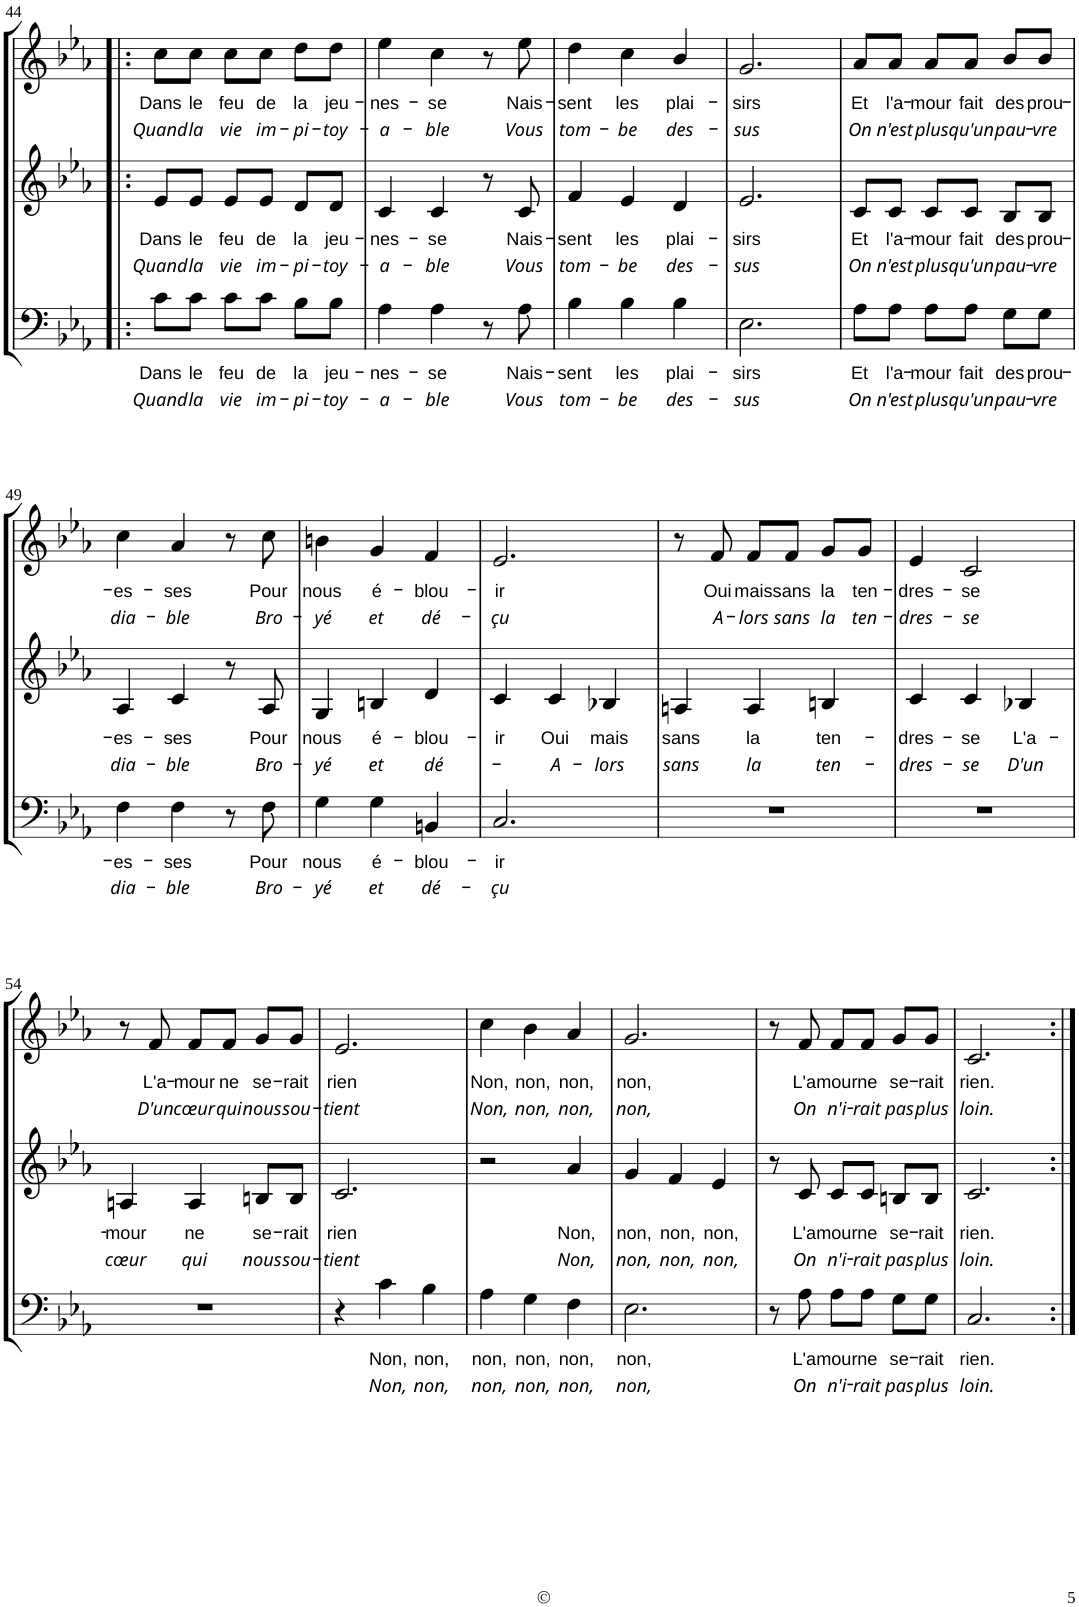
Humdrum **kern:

**kern	**text	**text	**kern	**text	**text	**kern	**text	**text
*part3	*part3	*part3	*part2	*part2	*part2	*part1	*part1	*part1
*staff3	*staff3	*staff3	*staff2	*staff2	*staff2	*staff1	*staff1	*staff1
*I"B.	*	*	*I"A.	*	*	*I"S.	*	*
!!LO:PB:g=z
*clefF4	*	*	*clefG2	*	*	*clefG2	*	*
*Trd12c21	*	*	*	*	*	*	*	*
*k[b-e-a-]	*	*	*k[b-e-a-]	*	*	*k[b-e-a-]	*	*
*c:	*	*	*c:	*	*	*c:	*	*
*M3/4	*	*	*M3/4	*	*	*M3/4	*	*
=44!|:	=44!|:	=44!|:	=44!|:	=44!|:	=44!|:	=44!|:	=44!|:	=44!|:
!	!LO:LY:b	!LO:LY:b	!	!LO:LY:b	!LO:LY:b	!	!LO:LY:b	!LO:LY:b
8c\L	Dans	Quand	8e-/L	Dans	Quand	8cc\L	Dans	Quand
!	!LO:LY:b	!LO:LY:b	!	!LO:LY:b	!LO:LY:b	!	!LO:LY:b	!LO:LY:b
8c\J	le	la	8e-/J	le	la	8cc\J	le	la
!	!LO:LY:b	!LO:LY:b	!	!LO:LY:b	!LO:LY:b	!	!LO:LY:b	!LO:LY:b
8c\L	feu	vie	8e-/L	feu	vie	8cc\L	feu	vie
!	!LO:LY:b	!LO:LY:b	!	!LO:LY:b	!LO:LY:b	!	!LO:LY:b	!LO:LY:b
8c\J	de	im-	8e-/J	de	im-	8cc\J	de	im-
!	!LO:LY:b	!LO:LY:b	!	!LO:LY:b	!LO:LY:b	!	!LO:LY:b	!LO:LY:b
8B-\L	la	-pi-	8d/L	la	-pi-	8dd\L	la	-pi-
!	!LO:LY:b	!LO:LY:b	!	!LO:LY:b	!LO:LY:b	!	!LO:LY:b	!LO:LY:b
8B-\J	jeu-	-toy-	8d/J	jeu-	-toy-	8dd\J	jeu-	-toy-
=45	=45	=45	=45	=45	=45	=45	=45	=45
!	!LO:LY:b	!LO:LY:b	!	!LO:LY:b	!LO:LY:b	!	!LO:LY:b	!LO:LY:b
4A-\	-nes-	-a-	4c/	-nes-	-a-	4ee-\	-nes-	-a-
!	!LO:LY:b	!LO:LY:b	!	!LO:LY:b	!LO:LY:b	!	!LO:LY:b	!LO:LY:b
4A-\	-se	-ble	4c/	-se	-ble	4cc\	-se	-ble
8r	.	.	8r	.	.	8r	.	.
!	!LO:LY:b	!LO:LY:b	!	!LO:LY:b	!LO:LY:b	!	!LO:LY:b	!LO:LY:b
8A-\	Nais-	Vous	8c/	Nais-	Vous	8ee-\	Nais-	Vous
=46	=46	=46	=46	=46	=46	=46	=46	=46
!	!LO:LY:b	!LO:LY:b	!	!LO:LY:b	!LO:LY:b	!	!LO:LY:b	!LO:LY:b
4B-\	-sent	tom-	4f/	-sent	tom-	4dd\	-sent	tom-
!	!LO:LY:b	!LO:LY:b	!	!LO:LY:b	!LO:LY:b	!	!LO:LY:b	!LO:LY:b
4B-\	les	-be	4e-/	les	-be	4cc\	les	-be
!	!LO:LY:b	!LO:LY:b	!	!LO:LY:b	!LO:LY:b	!	!LO:LY:b	!LO:LY:b
4B-\	plai-	des-	4d/	plai-	des-	4b-/	plai-	des-
=47	=47	=47	=47	=47	=47	=47	=47	=47
!	!LO:LY:b	!LO:LY:b	!	!LO:LY:b	!LO:LY:b	!	!LO:LY:b	!LO:LY:b
2.E-\	-sirs	-sus	2.e-/	-sirs	-sus	2.g/	-sirs	-sus
=48	=48	=48	=48	=48	=48	=48	=48	=48
!	!LO:LY:b	!LO:LY:b	!	!LO:LY:b	!LO:LY:b	!	!LO:LY:b	!LO:LY:b
8A-\L	Et	On	8c/L	Et	On	8a-/L	Et	On
!	!LO:LY:b	!LO:LY:b	!	!LO:LY:b	!LO:LY:b	!	!LO:LY:b	!LO:LY:b
8A-\J	l'a-	n'est	8c/J	l'a-	n'est	8a-/J	l'a-	n'est
!	!LO:LY:b	!LO:LY:b	!	!LO:LY:b	!LO:LY:b	!	!LO:LY:b	!LO:LY:b
8A-\L	-mour	plus	8c/L	-mour	plus	8a-/L	-mour	plus
!	!LO:LY:b	!LO:LY:b	!	!LO:LY:b	!LO:LY:b	!	!LO:LY:b	!LO:LY:b
8A-\J	fait	qu'un	8c/J	fait	qu'un	8a-/J	fait	qu'un
!	!LO:LY:b	!LO:LY:b	!	!LO:LY:b	!LO:LY:b	!	!LO:LY:b	!LO:LY:b
8G\L	des	pau-	8B-/L	des	pau-	8b-/L	des	pau-
!	!LO:LY:b	!LO:LY:b	!	!LO:LY:b	!LO:LY:b	!	!LO:LY:b	!LO:LY:b
8G\J	prou-	-vre	8B-/J	prou-	-vre	8b-/J	prou-	-vre
!!LO:LB:g=z
=49	=49	=49	=49	=49	=49	=49	=49	=49
!	!LO:LY:b	!LO:LY:b	!	!LO:LY:b	!LO:LY:b	!	!LO:LY:b	!LO:LY:b
4F\	-es-	dia-	4A-/	-es-	dia-	4cc\	-es-	dia-
!	!LO:LY:b	!LO:LY:b	!	!LO:LY:b	!LO:LY:b	!	!LO:LY:b	!LO:LY:b
4F\	-ses	-ble	4c/	-ses	-ble	4a-/	-ses	-ble
8r	.	.	8r	.	.	8r	.	.
!	!LO:LY:b	!LO:LY:b	!	!LO:LY:b	!LO:LY:b	!	!LO:LY:b	!LO:LY:b
8F\	Pour	Bro-	8A-/	Pour	Bro-	8cc\	Pour	Bro-
=50	=50	=50	=50	=50	=50	=50	=50	=50
!	!LO:LY:b	!LO:LY:b	!	!LO:LY:b	!LO:LY:b	!	!LO:LY:b	!LO:LY:b
4G\	nous	-yé	4G/	nous	-yé	4bn\	nous	-yé
!	!LO:LY:b	!LO:LY:b	!	!LO:LY:b	!LO:LY:b	!	!LO:LY:b	!LO:LY:b
4G\	é-	et	4Bn/	é-	et	4g/	é-	et
!	!LO:LY:b	!LO:LY:b	!	!LO:LY:b	!LO:LY:b	!	!LO:LY:b	!LO:LY:b
4BBn/	-blou-	dé-	4d/	-blou-	dé-	4f/	-blou-	dé-
=51	=51	=51	=51	=51	=51	=51	=51	=51
!	!LO:LY:b	!LO:LY:b	!	!LO:LY:b	!	!	!LO:LY:b	!LO:LY:b
2.C/	-ir	-çu	4c/	-ir	.	2.e-/	-ir	-çu
!	!	!	!	!LO:LY:b	!LO:LY:b	!	!	!
.	.	.	4c/	Oui	-A-	.	.	.
!	!	!	!	!LO:LY:b	!LO:LY:b	!	!	!
.	.	.	4B-X/	mais	-lors	.	.	.
=52	=52	=52	=52	=52	=52	=52	=52	=52
!	!	!	!	!LO:LY:b	!LO:LY:b	!	!	!
2.r	.	.	4An/	sans	sans	8r	.	.
!	!	!	!	!	!	!	!LO:LY:b	!LO:LY:b
.	.	.	.	.	.	8f/	Oui	A-
!	!	!	!	!LO:LY:b	!LO:LY:b	!	!LO:LY:b	!LO:LY:b
.	.	.	4A/	la	la	8f/L	mais	-lors
!	!	!	!	!	!	!	!LO:LY:b	!LO:LY:b
.	.	.	.	.	.	8f/J	sans	sans
!	!	!	!	!LO:LY:b	!LO:LY:b	!	!LO:LY:b	!LO:LY:b
.	.	.	4Bn/	ten-	ten-	8g/L	la	la
!	!	!	!	!	!	!	!LO:LY:b	!LO:LY:b
.	.	.	.	.	.	8g/J	ten-	ten-
=53	=53	=53	=53	=53	=53	=53	=53	=53
!	!	!	!	!LO:LY:b	!LO:LY:b	!	!LO:LY:b	!LO:LY:b
2.r	.	.	4c/	-dres-	-dres-	4e-/	-dres-	-dres-
!	!	!	!	!LO:LY:b	!LO:LY:b	!	!LO:LY:b	!LO:LY:b
.	.	.	4c/	-se	-se	2c/	-se	-se
!	!	!	!	!LO:LY:b	!LO:LY:b	!	!	!
.	.	.	4B-X/	L'a-	D'un	.	.	.
!!LO:LB:g=z
=54	=54	=54	=54	=54	=54	=54	=54	=54
!	!	!	!	!LO:LY:b	!LO:LY:b	!	!	!
2.r	.	.	4An/	-mour	cœur	8r	.	.
!	!	!	!	!	!	!	!LO:LY:b	!LO:LY:b
.	.	.	.	.	.	8f/	L'a-	D'un
!	!	!	!	!LO:LY:b	!LO:LY:b	!	!LO:LY:b	!LO:LY:b
.	.	.	4A/	ne	qui	8f/L	-mour	cœur
!	!	!	!	!	!	!	!LO:LY:b	!LO:LY:b
.	.	.	.	.	.	8f/J	ne	qui
!	!	!	!	!LO:LY:b	!LO:LY:b	!	!LO:LY:b	!LO:LY:b
.	.	.	8Bn/L	se-	nous	8g/L	se-	nous
!	!	!	!	!LO:LY:b	!LO:LY:b	!	!LO:LY:b	!LO:LY:b
.	.	.	8B/J	-rait	sou-	8g/J	-rait	sou-
=55	=55	=55	=55	=55	=55	=55	=55	=55
!	!	!	!	!LO:LY:b	!LO:LY:b	!	!LO:LY:b	!LO:LY:b
4r	.	.	2.c/	rien	-tient	2.e-/	rien	-tient
!	!LO:LY:b	!LO:LY:b	!	!	!	!	!	!
4c\	Non,	Non,	.	.	.	.	.	.
!	!LO:LY:b	!LO:LY:b	!	!	!	!	!	!
4B-\	non,	non,	.	.	.	.	.	.
=56	=56	=56	=56	=56	=56	=56	=56	=56
!	!LO:LY:b	!LO:LY:b	!	!	!	!	!LO:LY:b	!LO:LY:b
4A-\	non,	non,	2r	.	.	4cc\	Non,	Non,
!	!LO:LY:b	!LO:LY:b	!	!	!	!	!LO:LY:b	!LO:LY:b
4G\	non,	non,	.	.	.	4b-\	non,	non,
!	!LO:LY:b	!LO:LY:b	!	!LO:LY:b	!LO:LY:b	!	!LO:LY:b	!LO:LY:b
4F\	non,	non,	4a-/	Non,	Non,	4a-/	non,	non,
=57	=57	=57	=57	=57	=57	=57	=57	=57
!	!LO:LY:b	!LO:LY:b	!	!LO:LY:b	!LO:LY:b	!	!LO:LY:b	!LO:LY:b
2.E-\	non,	non,	4g/	non,	non,	2.g/	non,	non,
!	!	!	!	!LO:LY:b	!LO:LY:b	!	!	!
.	.	.	4f/	non,	non,	.	.	.
!	!	!	!	!LO:LY:b	!LO:LY:b	!	!	!
.	.	.	4e-/	non,	non,	.	.	.
=58	=58	=58	=58	=58	=58	=58	=58	=58
8r	.	.	8r	.	.	8r	.	.
!	!LO:LY:b	!LO:LY:b	!	!LO:LY:b	!LO:LY:b	!	!LO:LY:b	!LO:LY:b
8A-\	L'a-	On	8c/	L'a-	On	8f/	L'a-	On
!	!LO:LY:b	!LO:LY:b	!	!LO:LY:b	!LO:LY:b	!	!LO:LY:b	!LO:LY:b
8A-\L	-mour	n'i-	8c/L	-mour	n'i-	8f/L	-mour	n'i-
!	!LO:LY:b	!LO:LY:b	!	!LO:LY:b	!LO:LY:b	!	!LO:LY:b	!LO:LY:b
8A-\J	ne	-rait	8c/J	ne	-rait	8f/J	ne	-rait
!	!LO:LY:b	!LO:LY:b	!	!LO:LY:b	!LO:LY:b	!	!LO:LY:b	!LO:LY:b
8G\L	se-	pas	8Bn/L	se-	pas	8g/L	se-	pas
!	!LO:LY:b	!LO:LY:b	!	!LO:LY:b	!LO:LY:b	!	!LO:LY:b	!LO:LY:b
8G\J	-rait	plus	8B/J	-rait	plus	8g/J	-rait	plus
=59	=59	=59	=59	=59	=59	=59	=59	=59
!	!LO:LY:b	!LO:LY:b	!	!LO:LY:b	!LO:LY:b	!	!LO:LY:b	!LO:LY:b
2.C/	rien.	loin.	2.c/	rien.	loin.	2.c/	rien.	loin.
=:|!	=:|!	=:|!	=:|!	=:|!	=:|!	=:|!	=:|!	=:|!
*-	*-	*-	*-	*-	*-	*-	*-	*-
